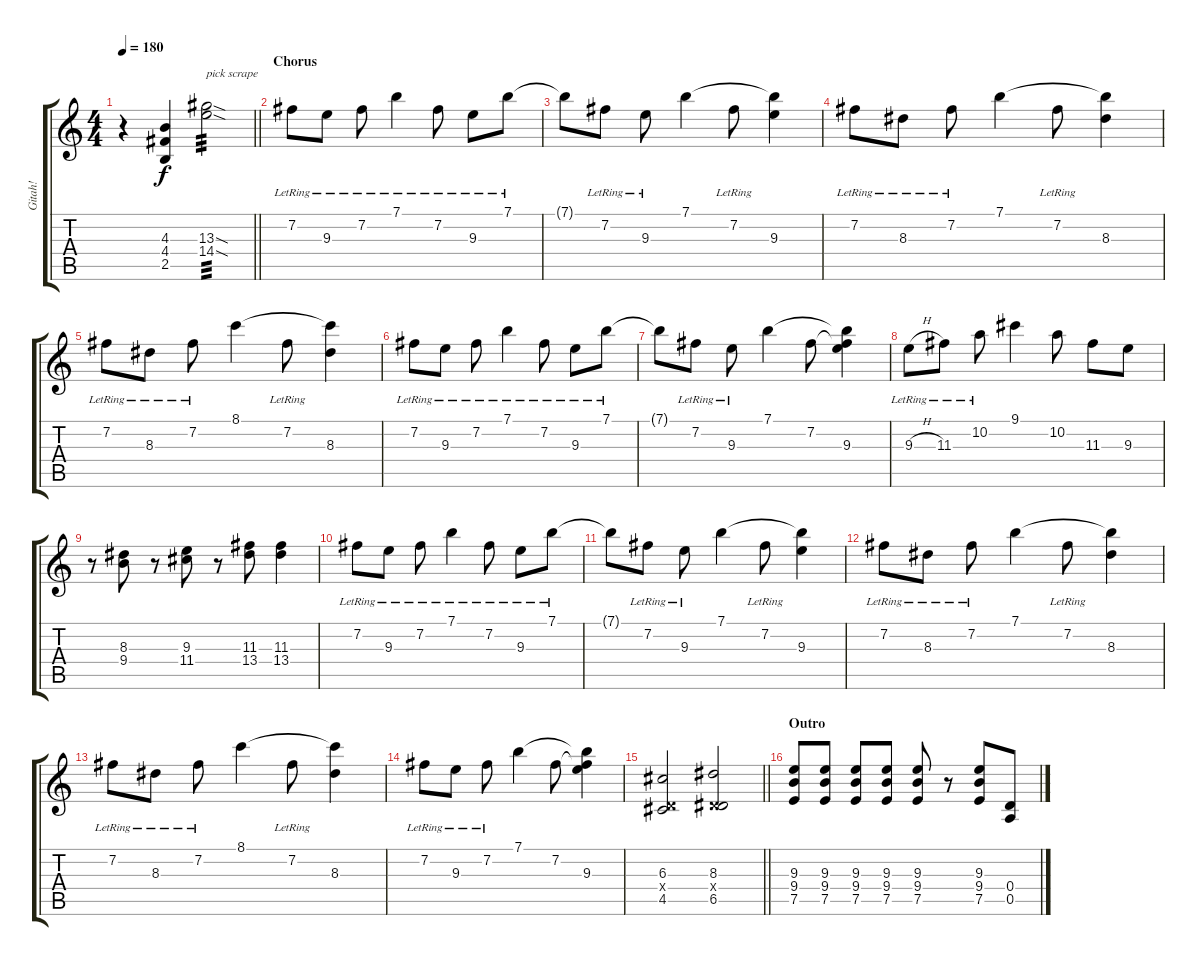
\track ("Gitah!" "Gitah!") {instrument distortionguitar}
\staff {score tabs}
\tuning (E4 B3 G3 D3 A2 E2) {hide}
\ts (4 4)
\tempo 180
\clef g2
\barLineRight lightlight
\ks c
r.4{dy f} (4.3 4.4 2.5).4 (13.3{sod} 14.4{sod}).2{txt "pick scrape" tp 3} |
\section ("" "Chorus")
7.2{lr}.8 9.3{lr}.8 7.2{lr}.8 7.1{lr}.4 7.2{lr}.8 9.3{lr}.8 7.1{lr}.8 |
7.1{t}.8 7.2{lr}.8 9.3{lr}.8 7.1.4 7.2{lr}.8 (7.1{t} 9.3).4 |
7.2{lr}.8 8.3{lr}.8 7.2{lr}.8 7.1.4 7.2{lr}.8 (7.1{t} 8.3).4 |
7.2{lr}.8 8.3{lr}.8 7.2{lr}.8 8.1.4 7.2{lr}.8 (8.1{t} 8.3).4 |
7.2{lr}.8 9.3{lr}.8 7.2{lr}.8 7.1{lr}.4 7.2{lr}.8 9.3{lr}.8 7.1{lr}.8 |
7.1{t}.8 7.2{lr}.8 9.3{lr}.8 7.1.4 7.2.8 (7.1{t} 7.2{t} 9.3).4 |
9.3{h lr}.8 11.3{lr}.8 10.2{lr}.8 9.1.4 10.2.8 11.3.8 9.3.8 |
r.8 (8.3 9.4).8 r.8 (9.3 11.4).8 r.8 (11.3 13.4).8 (11.3 13.4).4 |
7.2{lr}.8 9.3{lr}.8 7.2{lr}.8 7.1{lr}.4 7.2{lr}.8 9.3{lr}.8 7.1{lr}.8 |
7.1{t}.8 7.2{lr}.8 9.3{lr}.8 7.1.4 7.2{lr}.8 (7.1{t} 9.3).4 |
7.2{lr}.8 8.3{lr}.8 7.2{lr}.8 7.1.4 7.2{lr}.8 (7.1{t} 8.3).4 |
7.2{lr}.8 8.3{lr}.8 7.2{lr}.8 8.1.4 7.2{lr}.8 (8.1{t} 8.3).4 |
7.2{lr}.8 9.3{lr}.8 7.2{lr}.8 7.1.4 7.2.8 (7.1{t} 7.2{t} 9.3).4 |
\barLineRight lightlight
(6.3 0.4{x} 4.5).2 (8.3 0.4{x} 6.5).2 |
\section ("" "Outro")
(9.3 9.4 7.5).8 (9.3 9.4 7.5).8 (9.3 9.4 7.5).8 (9.3 9.4 7.5).8 (9.3 9.4 7.5).8 r.8 (9.3 9.4 7.5).8 (0.4 0.5).8
